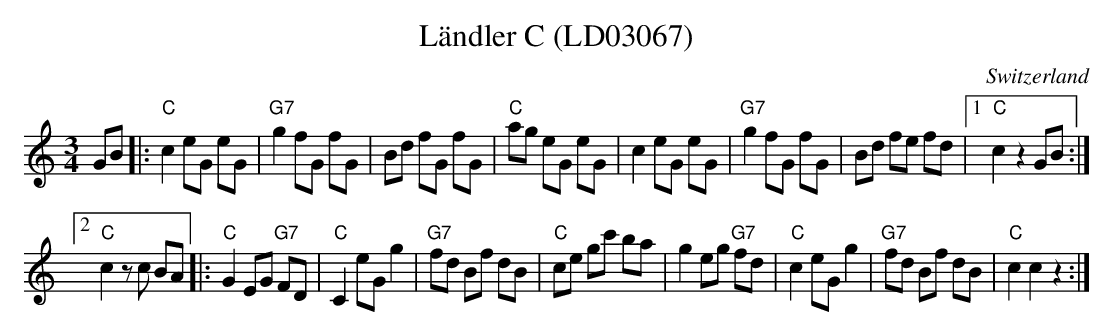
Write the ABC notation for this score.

X:1
T:Ländler C (LD03067)
O:Switzerland
M:3/4
L:1/8
K:C major
GB |: "C"c2 eG eG | "G7"g2 fG fG | Bd fG fG | "C"ag eG eG | c2 eG eG | "G7"g2 fG fG | Bd fe fd |1 "C"c2 z2 GB :|2
"C"c2 z c BA |: "C"G2 EG "G7"FD | "C"C2 eG g2 | "G7"fd Bf dB | "C"ce gc' ba | g2 eg "G7"fd | "C"c2 eG g2 | "G7"fd Bf dB | "C"c2 c2 z2 :|
